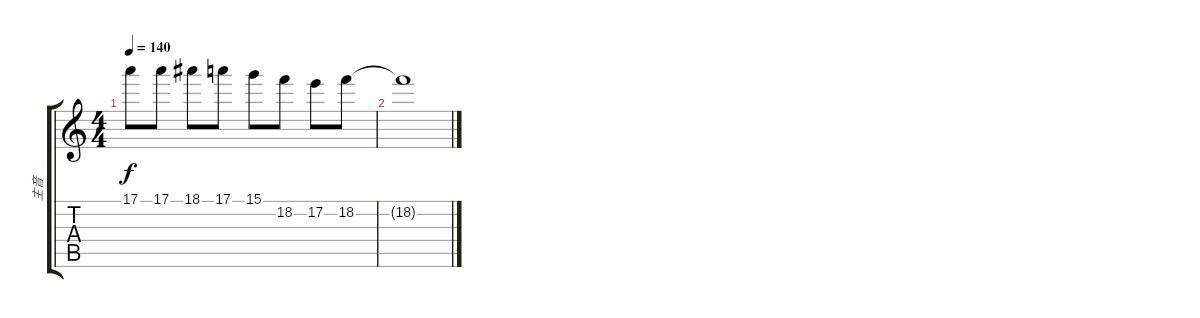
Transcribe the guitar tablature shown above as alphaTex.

\track ("主音" "主音") {instrument distortionguitar}
\staff {score tabs}
\tuning (E4 B3 G3 D3 A2 E2) {hide}
\ts (4 4)
\tempo 140
\clef g2
\ks c
17.1.8{dy f} 17.1.8 18.1.8 17.1.8 15.1.8 18.2.8 17.2.8 18.2.8 |
18.2{t}.1
